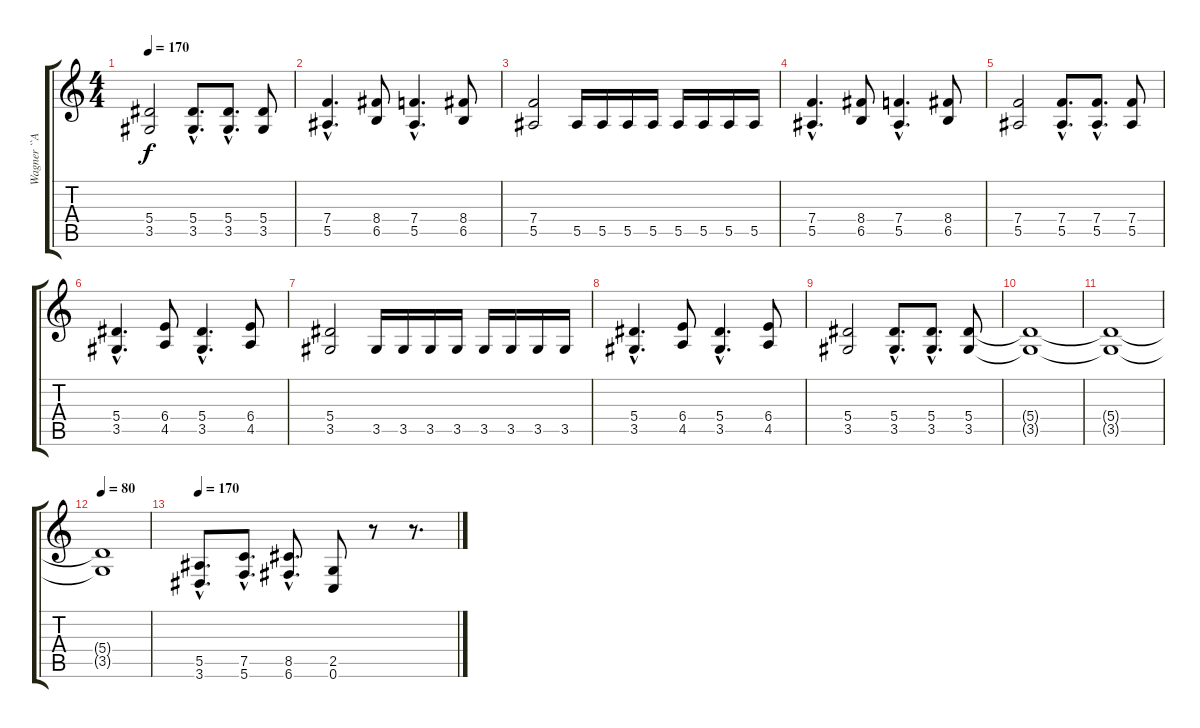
\track ("Wagner ``Antichrist`` Lamourier" "Wagner ``A") {instrument distortionguitar}
\staff {score tabs}
\tuning (C4 G3 Eb3 Bb2 F2 C2) {hide}
\ts (4 4)
\tempo 170
\clef g2
\ks c
(5.4 3.5).2{dy f} (5.4{hac} 3.5{hac}).8{d} (5.4{hac} 3.5{hac}).8{d} (5.4 3.5).8 |
(7.4{hac} 5.5{hac}).4{d} (8.4 6.5).8 (7.4{hac} 5.5{hac}).4{d} (8.4 6.5).8 |
(7.4 5.5).2 5.5.16 5.5.16 5.5.16 5.5.16 5.5.16 5.5.16 5.5.16 5.5.16 |
(7.4{hac} 5.5{hac}).4{d} (8.4 6.5).8 (7.4{hac} 5.5{hac}).4{d} (8.4 6.5).8 |
(7.4 5.5).2 (7.4{hac} 5.5{hac}).8{d} (7.4{hac} 5.5{hac}).8{d} (7.4 5.5).8 |
(5.4{hac} 3.5{hac}).4{d} (6.4 4.5).8 (5.4{hac} 3.5{hac}).4{d} (6.4 4.5).8 |
(5.4 3.5).2 3.5.16 3.5.16 3.5.16 3.5.16 3.5.16 3.5.16 3.5.16 3.5.16 |
(5.4{hac} 3.5{hac}).4{d} (6.4 4.5).8 (5.4{hac} 3.5{hac}).4{d} (6.4 4.5).8 |
(5.4 3.5).2 (5.4{hac} 3.5{hac}).8{d} (5.4{hac} 3.5{hac}).8{d} (5.4 3.5).8 |
(5.4{t} 3.5{t}).1 |
(5.4{t} 3.5{t}).1 |
\tempo 80
(5.4{t} 3.5{t}).1 |
\tempo 170
(5.5{hac} 3.6{hac}).8{d} (7.5{hac} 5.6{hac}).8{d} (8.5{hac} 6.6{hac}).8{d} (2.5 0.6).8 r.8 r.8{d}
